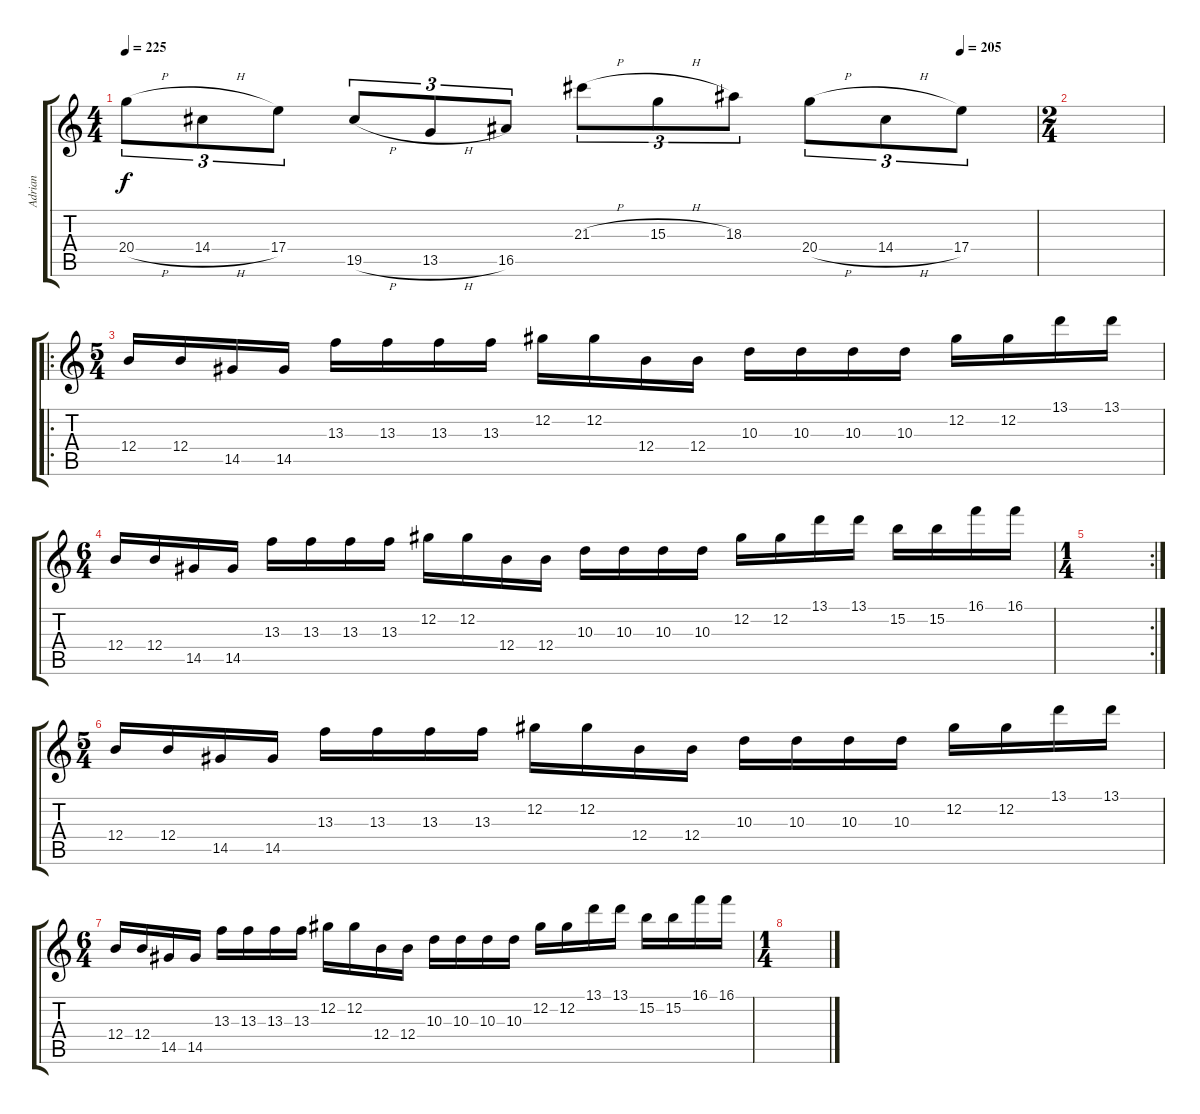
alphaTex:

\track ("Adrian" "Adrian") {instrument distortionguitar}
\staff {score tabs}
\tuning (Db4 Ab3 E3 B2 Gb2 Db2) {hide}
\ts (4 4)
\tempo 225
\tempo (205 0.9166666666666666)
\clef g2
\ks c
20.4{h}.8{tu (3 2) dy f} 14.4{h}.8{tu (3 2)} 17.4.8{tu (3 2)} 19.5{h}.8{tu (3 2)} 13.5{h}.8{tu (3 2)} 16.5.8{tu (3 2)} 21.3{h}.8{tu (3 2)} 15.3{h}.8{tu (3 2)} 18.3.8{tu (3 2)} 20.4{h}.8{tu (3 2)} 14.4{h}.8{tu (3 2)} 17.4.8{tu (3 2)} |
\ts (2 4)
|
\ro
\ts (5 4)
12.4.16 12.4.16 14.5.16 14.5.16 13.3.16 13.3.16 13.3.16 13.3.16 12.2.16 12.2.16 12.4.16 12.4.16 10.3.16 10.3.16 10.3.16 10.3.16 12.2.16 12.2.16 13.1.16 13.1.16 |
\ts (6 4)
12.4.16 12.4.16 14.5.16 14.5.16 13.3.16 13.3.16 13.3.16 13.3.16 12.2.16 12.2.16 12.4.16 12.4.16 10.3.16 10.3.16 10.3.16 10.3.16 12.2.16 12.2.16 13.1.16 13.1.16 15.2.16 15.2.16 16.1.16 16.1.16 |
\rc 2
\ts (1 4)
|
\ts (5 4)
12.4.16 12.4.16 14.5.16 14.5.16 13.3.16 13.3.16 13.3.16 13.3.16 12.2.16 12.2.16 12.4.16 12.4.16 10.3.16 10.3.16 10.3.16 10.3.16 12.2.16 12.2.16 13.1.16 13.1.16 |
\ts (6 4)
12.4.16 12.4.16 14.5.16 14.5.16 13.3.16 13.3.16 13.3.16 13.3.16 12.2.16 12.2.16 12.4.16 12.4.16 10.3.16 10.3.16 10.3.16 10.3.16 12.2.16 12.2.16 13.1.16 13.1.16 15.2.16 15.2.16 16.1.16 16.1.16 |
\ts (1 4)
